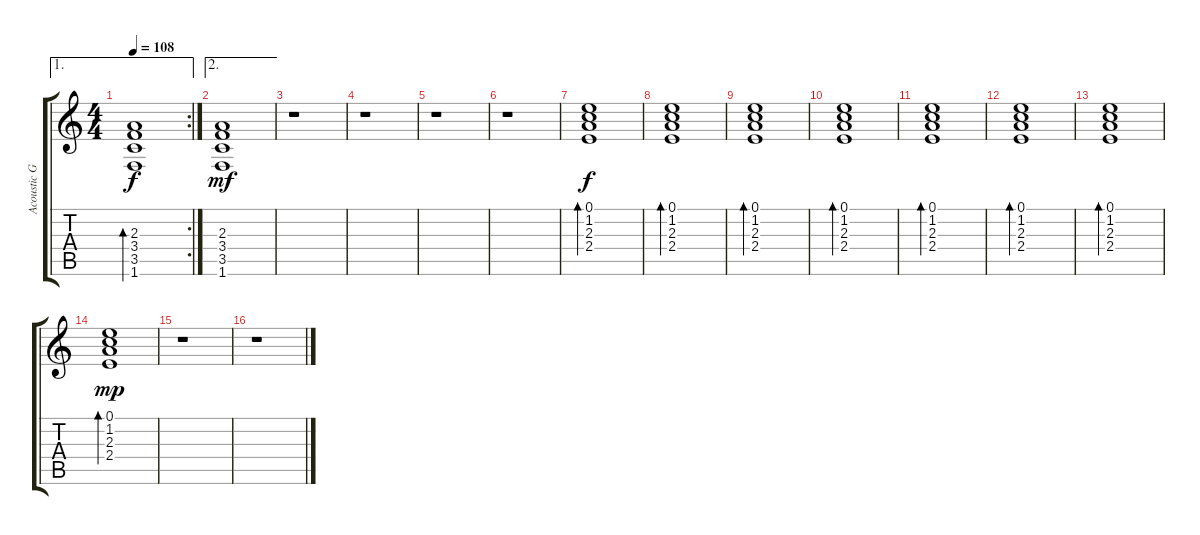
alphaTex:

\track ("Acoustic Guitar" "Acoustic G") {instrument acousticguitarsteel}
\staff {score tabs}
\tuning (E4 B3 G3 D3 A2 E2) {hide}
\ae 1
\rc 2
\ts (4 4)
\tempo 108
\clef g2
\ks c
(2.3 3.4 3.5 1.6).1{bd 60 dy f} |
\ae 2
(2.3 3.4 3.5 1.6).1{dy mf} |
r.1 |
r.1 |
r.1 |
r.1 |
(0.1 1.2 2.3 2.4).1{bd 120 dy f} |
(0.1 1.2 2.3 2.4).1{bd 120} |
(0.1 1.2 2.3 2.4).1{bd 120} |
(0.1 1.2 2.3 2.4).1{bd 120} |
(0.1 1.2 2.3 2.4).1{bd 120} |
(0.1 1.2 2.3 2.4).1{bd 120} |
(0.1 1.2 2.3 2.4).1{bd 120} |
(0.1 1.2 2.3 2.4).1{bd 120 dy mp} |
r.1 |
r.1
